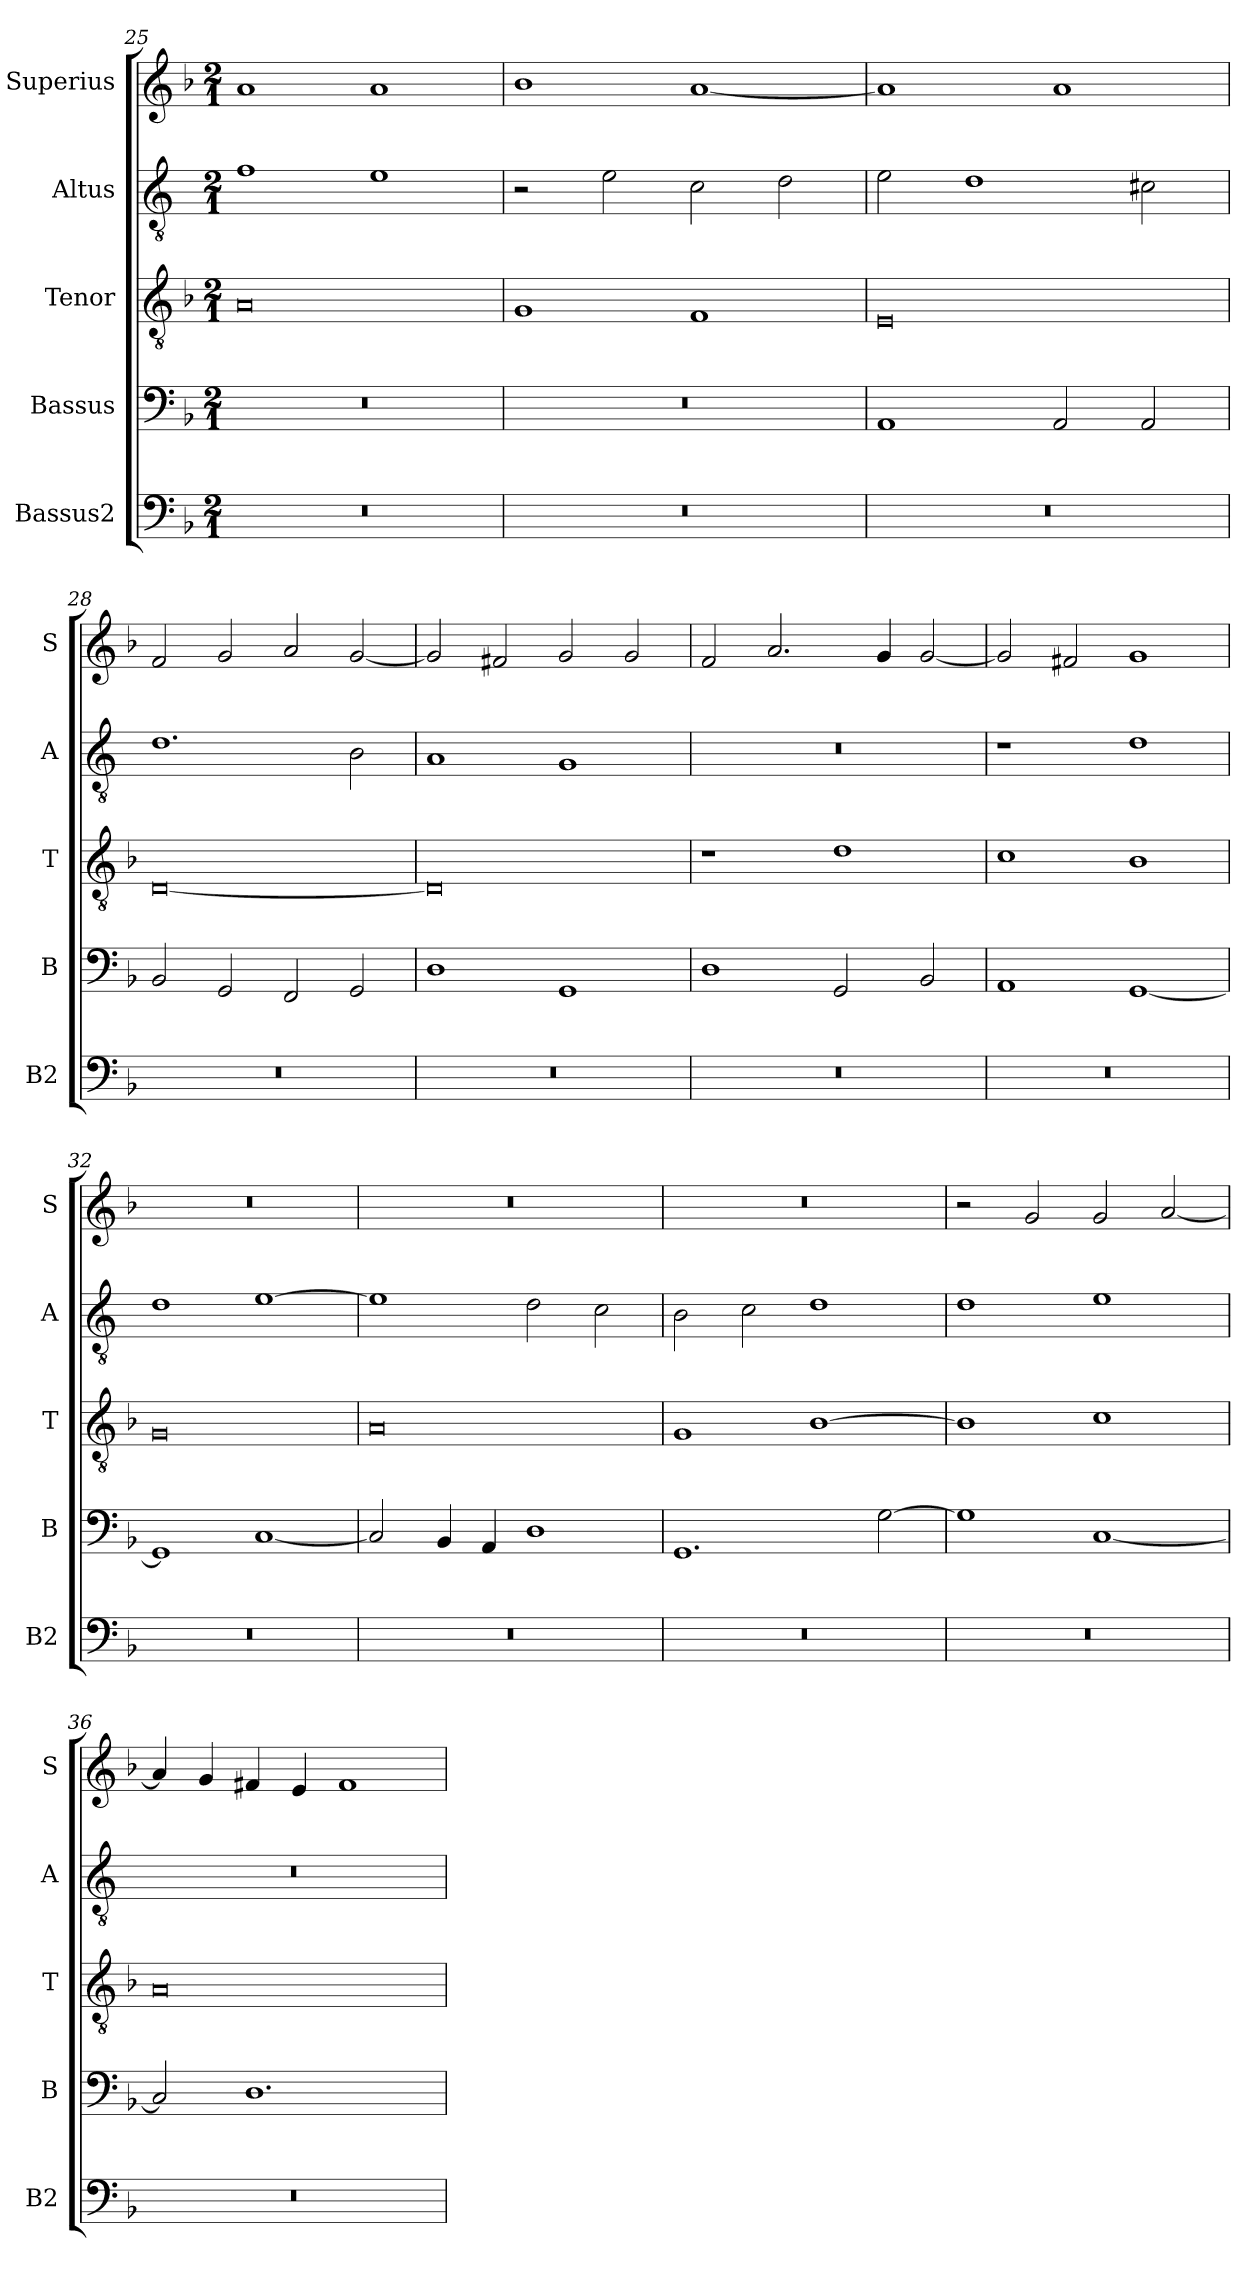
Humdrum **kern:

**kern	**kern	**kern	**kern	**kern
*part5	*part4	*part3	*part2	*part1
*staff5	*staff4	*staff3	*staff2	*staff1
*I"Bassus2	*I"Bassus	*I"Tenor	*I"Altus	*I"Superius
*I'B2	*I'B	*I'T	*I'A	*I'S
*clefF4	*clefF4	*clefGv2	*clefGv2	*clefG2
*k[b-]	*k[b-]	*k[b-]	*k[]	*k[b-]
*M2/1	*M2/1	*M2/1	*M2/1	*M2/1
=25	=25	=25	=25	=25
0r	0r	0A	1f	1a
.	.	.	1e	1a
=26	=26	=26	=26	=26
0r	0r	1G	2r	1b-
.	.	.	2e\	.
.	.	1F	2c\	[1a
.	.	.	2d\	.
=27	=27	=27	=27	=27
0r	1AA	0E	2e\	1a]
.	.	.	1d	.
.	2AA/	.	.	1a
.	2AA/	.	2c#X\	.
=28	=28	=28	=28	=28
0r	2BB-/	[0D	1.d	2f/
.	2GG/	.	.	2g/
.	2FF/	.	.	2a/
.	2GG/	.	2B\	[2g/
=29	=29	=29	=29	=29
0r	1D	0D]	1A	2g/]
.	.	.	.	2f#X/
.	1GG	.	1G	2g/
.	.	.	.	2g/
=30	=30	=30	=30	=30
0r	1D	1r	0r	2f/
.	.	.	.	2.a/
.	2GG/	1d	.	.
.	.	.	.	4g/
.	2BB-/	.	.	[2g/
=31	=31	=31	=31	=31
0r	1AA	1c	1r	2g/]
.	.	.	.	2f#X/
.	[1GG	1B-	1d	1g
=32	=32	=32	=32	=32
0r	1GG]	0G	1d	0r
.	[1C	.	[1e	.
=33	=33	=33	=33	=33
0r	2C/]	0A	1e]	0r
.	4BB-/	.	.	.
.	4AA/	.	.	.
.	1D	.	2d\	.
.	.	.	2c\	.
=34	=34	=34	=34	=34
0r	1.GG	1G	2B\	0r
.	.	.	2c\	.
.	.	[1B-	1d	.
.	[2G\	.	.	.
=35	=35	=35	=35	=35
0r	1G]	1B-]	1d	2r
.	.	.	.	2g/
.	[1C	1c	1e	2g/
.	.	.	.	[2a/
=36	=36	=36	=36	=36
0r	2C/]	0A	0r	4a/]
.	.	.	.	4g/
.	1.D	.	.	4f#X/
.	.	.	.	4e/
.	.	.	.	1f#
=	=	=	=	=
*-	*-	*-	*-	*-
